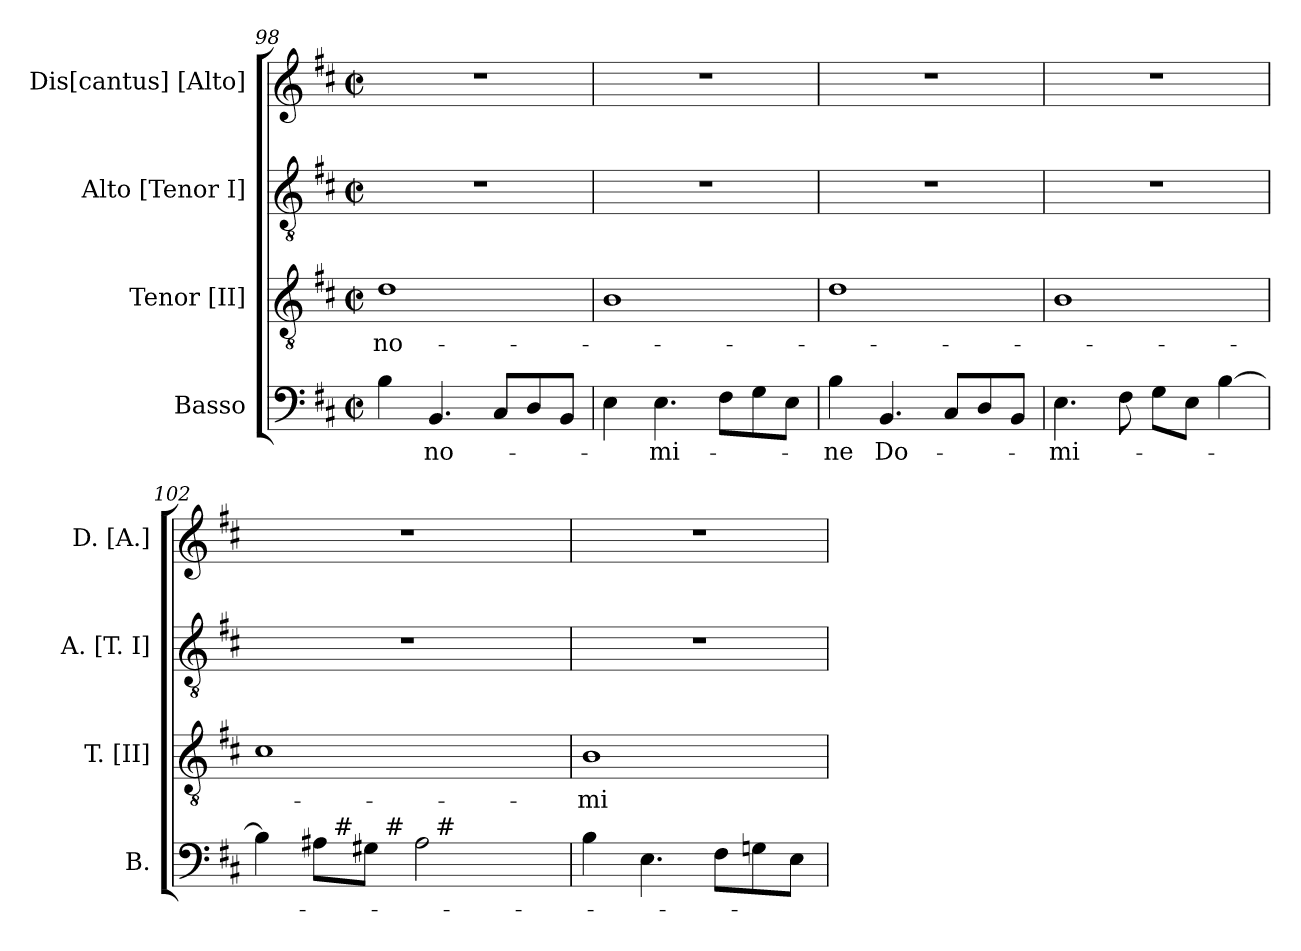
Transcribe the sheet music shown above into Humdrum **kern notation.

**kern	**text	**kern	**text	**kern	**kern
*part4	*part4	*part3	*part3	*part2	*part1
*staff4	*staff4	*staff3	*staff3	*staff2	*staff1
*I"Basso	*	*I"Tenor [II]	*	*I"Alto [Tenor I]	*I"Dis[cantus] [Alto]
*I'B.	*	*I'T. [II]	*	*I'A. [T. I]	*I'D. [A.]
*clefF4	*	*clefGv2	*	*clefGv2	*clefG2
*	*	*ITrd7c12	*	*ITrd7c12	*
*k[f#c#]	*	*k[f#c#]	*	*k[f#c#]	*k[f#c#]
*D:	*	*D:	*	*D:	*D:
*M2/2	*	*M2/2	*	*M2/2	*M2/2
*met(c|)	*	*met(c|)	*	*met(c|)	*met(c|)
=98	=98	=98	=98	=98	=98
!	!	!	!LO:LY:b:color=#000000	!	!
4Bi\	.	1Di	no-	1r	1r
!	!LO:LY:b:color=#000000	!	!	!	!
4.BBi/	no-	.	.	.	.
8C#i/L	.	.	.	.	.
8Di/	.	.	.	.	.
8BBi/J	.	.	.	.	.
=99	=99	=99	=99	=99	=99
4Ei\	.	1BBi	.	1r	1r
!	!LO:LY:b:color=#000000	!	!	!	!
4.Ei\	-mi-	.	.	.	.
8F#i\L	.	.	.	.	.
8Gi\	.	.	.	.	.
8Ei\J	.	.	.	.	.
=100	=100	=100	=100	=100	=100
!	!LO:LY:b:color=#000000	!	!	!	!
4Bi\	-ne	1Di	.	1r	1r
!	!LO:LY:b:color=#000000	!	!	!	!
4.BBi/	Do-	.	.	.	.
8C#i/L	.	.	.	.	.
8Di/	.	.	.	.	.
8BBi/J	.	.	.	.	.
=101	=101	=101	=101	=101	=101
!	!LO:LY:b:color=#000000	!	!	!	!
4.Ei\	-mi-	1BBi	.	1r	1r
8F#i\	.	.	.	.	.
8Gi\L	.	.	.	.	.
8Ei\J	.	.	.	.	.
[>4Bi\	.	.	.	.	.
!!LO:LB:g=z
=102	=102	=102	=102	=102	=102
*^	*	*	*	*	*
*	*^	*	*	*	*	*
*	*	*^	*	*	*	*	*
4Bi\]	4ryy	4ryy	2ryy	.	1C#i	.	1r	1r
8A#i\L	32ryy	8ryy	.	.	.	.	.	.
.	256ryy	.	.	.	.	.	.	.
!	!LO:TX:a:t=#	!	!	!	!	!	!	!
.	2ryy	.	.	.	.	.	.	.
8G#i\J	.	32ryy	.	.	.	.	.	.
.	.	256ryy	.	.	.	.	.	.
!	!	!LO:TX:a:t=#	!	!	!	!	!	!
.	.	2ryy	.	.	.	.	.	.
2A#i\	.	.	32ryy	.	.	.	.	.
.	.	.	256ryy	.	.	.	.	.
!	!	!	!LO:TX:a:t=#	!	!	!	!	!
.	.	.	4ryy	.	.	.	.	.
.	8ryy	.	8ryy	.	.	.	.	.
.	16ryy	16ryy	16ryy	.	.	.	.	.
.	64..ryy	64..ryy	64..ryy	.	.	.	.	.
*v	*v	*v	*v	*	*	*	*	*
=103	=103	=103	=103	=103	=103
*^	*	*	*	*	*
*	*^	*	*	*	*	*
*	*	*^	*	*	*	*	*
!	!	!	!	!	!	!LO:LY:b:color=#000000	!	!
*v	*v	*v	*v	*	*	*	*	*
4Bi\	.	1BBi	-mi-	1r	1r
4.Ei\	.	.	.	.	.
8F#i\L	.	.	.	.	.
8Gni\	.	.	.	.	.
8Ei\J	.	.	.	.	.
=	=	=	=	=	=
*-	*-	*-	*-	*-	*-
